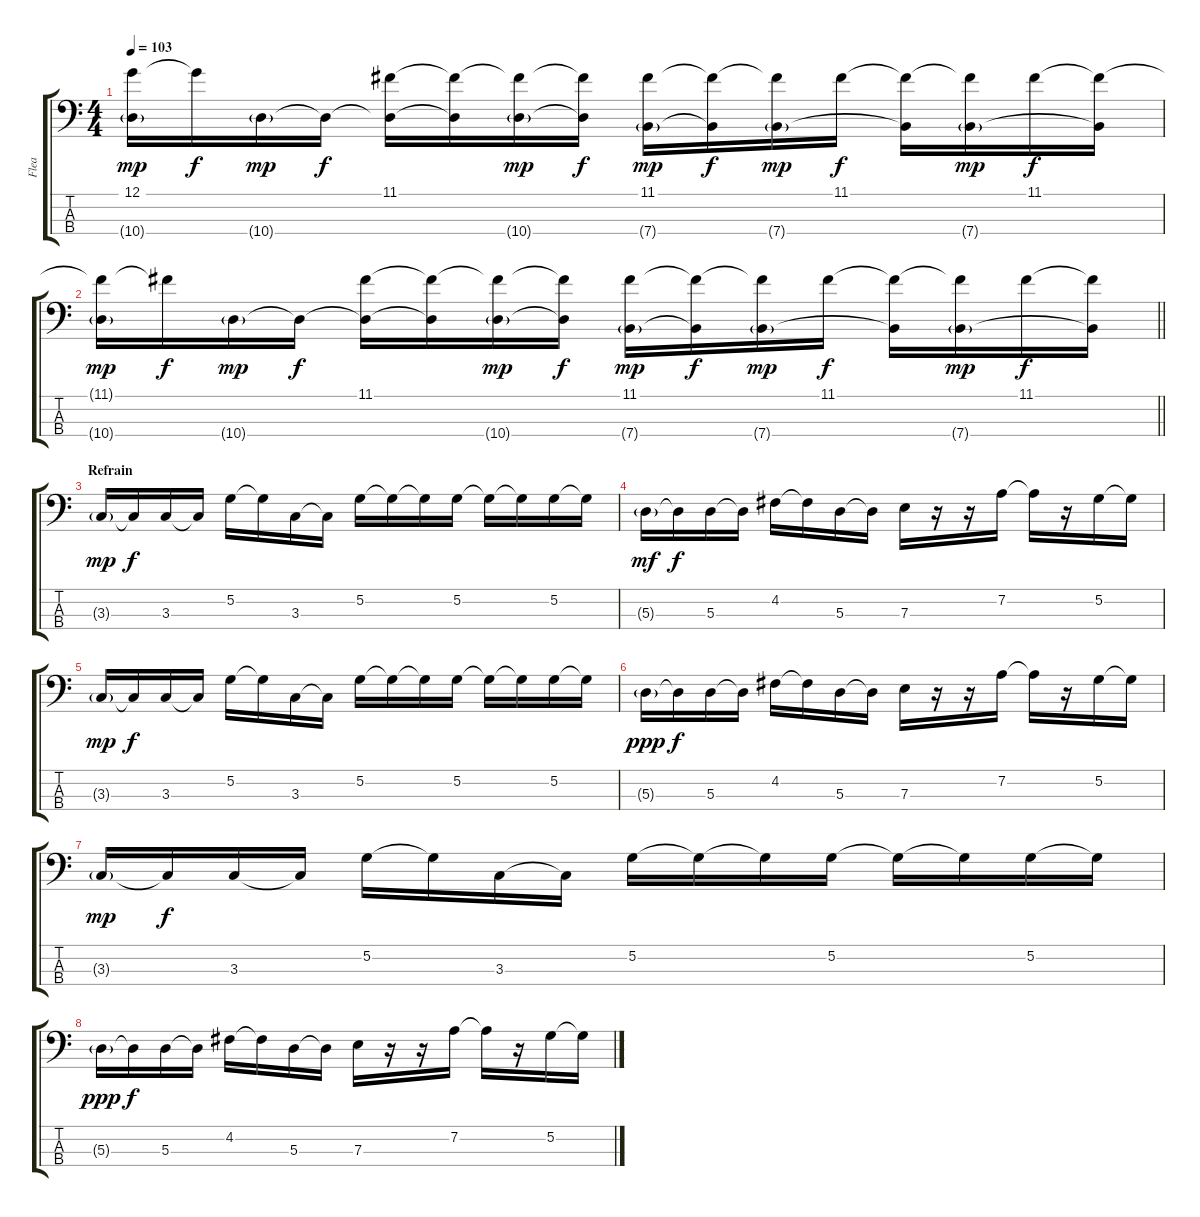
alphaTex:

\track ("Flea" "Flea") {instrument electricbassfinger}
\staff {score tabs}
\tuning (G2 D2 A1 E1) {hide}
\ts (4 4)
\tempo 103
\clef f4
\ks c
(12.1{t} 10.4{g}).16{dy mp} 12.1{t}.16{dy f} 10.4{g}.16{dy mp} 10.4{t}.16{dy f} (11.1 10.4{t}).16 (11.1{t} 10.4{t}).16 (11.1{t} 10.4{g}).16{dy mp} (11.1{t} 10.4{t}).16{dy f} (11.1 7.4{g}).16{dy mp} (11.1{t} 7.4{t}).16{dy f} (11.1{t} 7.4{g}).16{dy mp} 11.1.16{dy f} (11.1{t} 7.4{t}).16 (11.1{t} 7.4{g}).16{dy mp} 11.1.16{dy f} (11.1{t} 7.4{t}).16 |
\barLineRight lightlight
(11.1{t} 10.4{g}).16{dy mp} 11.1{t}.16{dy f} 10.4{g}.16{dy mp} 10.4{t}.16{dy f} (11.1 10.4{t}).16 (11.1{t} 10.4{t}).16 (11.1{t} 10.4{g}).16{dy mp} (11.1{t} 10.4{t}).16{dy f} (11.1 7.4{g}).16{dy mp} (11.1{t} 7.4{t}).16{dy f} (11.1{t} 7.4{g}).16{dy mp} 11.1.16{dy f} (11.1{t} 7.4{t}).16 (11.1{t} 7.4{g}).16{dy mp} 11.1.16{dy f} (11.1{t} 7.4{t}).16 |
\section ("" "Refrain")
3.3{g}.16{dy mp} 3.3{t}.16{dy f} 3.3.16 3.3{t}.16 5.2.16 5.2{t}.16 3.3.16 3.3{t}.16 5.2.16 5.2{t}.16 5.2{t}.16 5.2.16 5.2{t}.16 5.2{t}.16 5.2.16 5.2{t}.16 |
5.3{g}.16{dy mf} 5.3{t}.16{dy f} 5.3.16 5.3{t}.16 4.2.16 4.2{t}.16 5.3.16 5.3{t}.16 7.3.16 r.16 r.16 7.2.16 7.2{t}.16 r.16 5.2.16 5.2{t}.16 |
3.3{g}.16{dy mp} 3.3{t}.16{dy f} 3.3.16 3.3{t}.16 5.2.16 5.2{t}.16 3.3.16 3.3{t}.16 5.2.16 5.2{t}.16 5.2{t}.16 5.2.16 5.2{t}.16 5.2{t}.16 5.2.16 5.2{t}.16 |
5.3{g}.16{dy ppp} 5.3{t}.16{dy f} 5.3.16 5.3{t}.16 4.2.16 4.2{t}.16 5.3.16 5.3{t}.16 7.3.16 r.16 r.16 7.2.16 7.2{t}.16 r.16 5.2.16 5.2{t}.16 |
3.3{g}.16{dy mp} 3.3{t}.16{dy f} 3.3.16 3.3{t}.16 5.2.16 5.2{t}.16 3.3.16 3.3{t}.16 5.2.16 5.2{t}.16 5.2{t}.16 5.2.16 5.2{t}.16 5.2{t}.16 5.2.16 5.2{t}.16 |
5.3{g}.16{dy ppp} 5.3{t}.16{dy f} 5.3.16 5.3{t}.16 4.2.16 4.2{t}.16 5.3.16 5.3{t}.16 7.3.16 r.16 r.16 7.2.16 7.2{t}.16 r.16 5.2.16 5.2{t}.16
